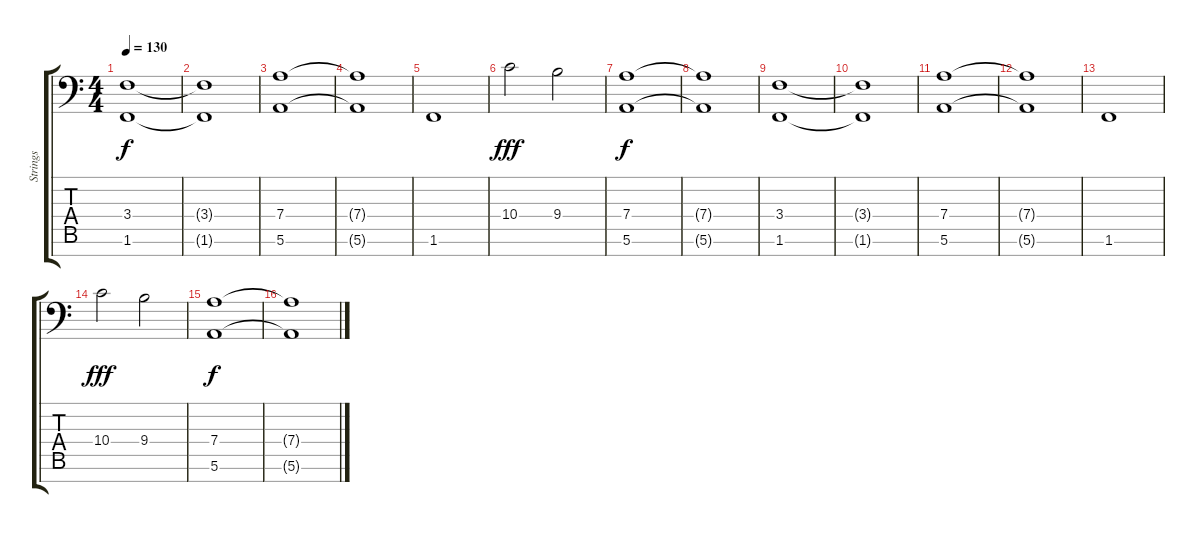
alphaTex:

\track ("Strings" "Strings") {instrument stringensemble2}
\staff {score tabs}
\tuning (E4 B3 G3 D3 A2 E2 A1) {hide}
\ts (4 4)
\tempo 130
\clef f4
\ks c
(3.4 1.6).1{dy f} |
(3.4{t} 1.6{t}).1 |
(7.4 5.6).1 |
(7.4{t} 5.6{t}).1 |
1.6.1 |
10.4.2{dy fff} 9.4.2 |
(7.4 5.6).1{dy f} |
(7.4{t} 5.6{t}).1 |
(3.4 1.6).1 |
(3.4{t} 1.6{t}).1 |
(7.4 5.6).1 |
(7.4{t} 5.6{t}).1 |
1.6.1 |
10.4.2{dy fff} 9.4.2 |
(7.4 5.6).1{dy f} |
(7.4{t} 5.6{t}).1
